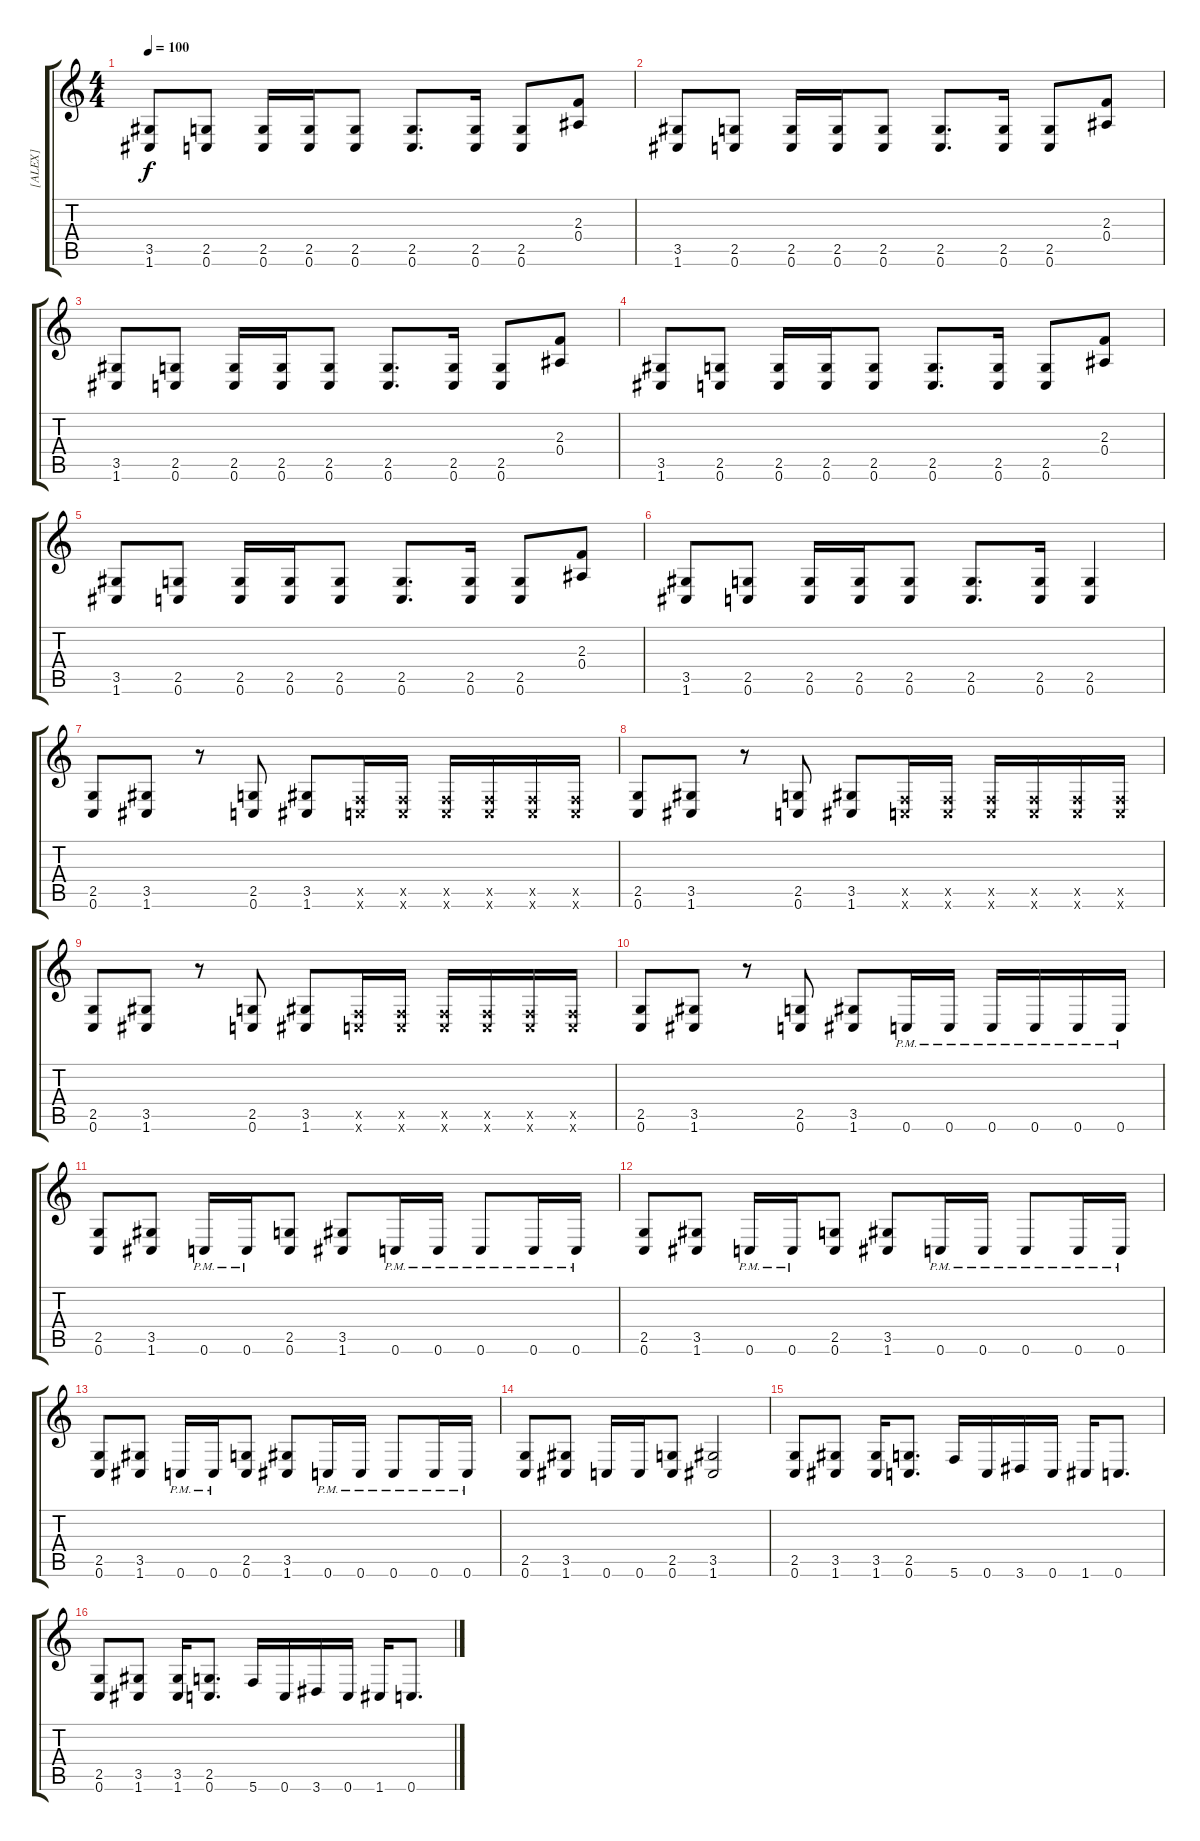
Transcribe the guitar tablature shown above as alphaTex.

\track ("[ALEX]" "[ALEX]") {instrument distortionguitar}
\staff {score tabs}
\tuning (C4 G3 Eb3 Bb2 F2 C2) {hide}
\ts (4 4)
\tempo 100
\clef g2
\ks c
(3.5 1.6).8{dy f} (2.5 0.6).8 (2.5 0.6).16 (2.5 0.6).16 (2.5 0.6).8 (2.5 0.6).8{d} (2.5 0.6).16 (2.5 0.6).8 (2.3 0.4).8 |
(3.5 1.6).8 (2.5 0.6).8 (2.5 0.6).16 (2.5 0.6).16 (2.5 0.6).8 (2.5 0.6).8{d} (2.5 0.6).16 (2.5 0.6).8 (2.3 0.4).8 |
(3.5 1.6).8 (2.5 0.6).8 (2.5 0.6).16 (2.5 0.6).16 (2.5 0.6).8 (2.5 0.6).8{d} (2.5 0.6).16 (2.5 0.6).8 (2.3 0.4).8 |
(3.5 1.6).8 (2.5 0.6).8 (2.5 0.6).16 (2.5 0.6).16 (2.5 0.6).8 (2.5 0.6).8{d} (2.5 0.6).16 (2.5 0.6).8 (2.3 0.4).8 |
(3.5 1.6).8 (2.5 0.6).8 (2.5 0.6).16 (2.5 0.6).16 (2.5 0.6).8 (2.5 0.6).8{d} (2.5 0.6).16 (2.5 0.6).8 (2.3 0.4).8 |
(3.5 1.6).8 (2.5 0.6).8 (2.5 0.6).16 (2.5 0.6).16 (2.5 0.6).8 (2.5 0.6).8{d} (2.5 0.6).16 (2.5 0.6).4 |
(2.5 0.6).8 (3.5 1.6).8 r.8 (2.5 0.6).8 (3.5 1.6).8 (0.5{x} 0.6{x}).16 (0.5{x} 0.6{x}).16 (0.5{x} 0.6{x}).16 (0.5{x} 0.6{x}).16 (0.5{x} 0.6{x}).16 (0.5{x} 0.6{x}).16 |
(2.5 0.6).8 (3.5 1.6).8 r.8 (2.5 0.6).8 (3.5 1.6).8 (0.5{x} 0.6{x}).16 (0.5{x} 0.6{x}).16 (0.5{x} 0.6{x}).16 (0.5{x} 0.6{x}).16 (0.5{x} 0.6{x}).16 (0.5{x} 0.6{x}).16 |
(2.5 0.6).8 (3.5 1.6).8 r.8 (2.5 0.6).8 (3.5 1.6).8 (0.5{x} 0.6{x}).16 (0.5{x} 0.6{x}).16 (0.5{x} 0.6{x}).16 (0.5{x} 0.6{x}).16 (0.5{x} 0.6{x}).16 (0.5{x} 0.6{x}).16 |
(2.5 0.6).8 (3.5 1.6).8 r.8 (2.5 0.6).8 (3.5 1.6).8 0.6{pm}.16 0.6{pm}.16 0.6{pm}.16 0.6{pm}.16 0.6{pm}.16 0.6{pm}.16 |
(2.5 0.6).8 (3.5 1.6).8 0.6{pm}.16 0.6{pm}.16 (2.5 0.6).8 (3.5 1.6).8 0.6{pm}.16 0.6{pm}.16 0.6{pm}.8 0.6{pm}.16 0.6{pm}.16 |
(2.5 0.6).8 (3.5 1.6).8 0.6{pm}.16 0.6{pm}.16 (2.5 0.6).8 (3.5 1.6).8 0.6{pm}.16 0.6{pm}.16 0.6{pm}.8 0.6{pm}.16 0.6{pm}.16 |
(2.5 0.6).8 (3.5 1.6).8 0.6{pm}.16 0.6{pm}.16 (2.5 0.6).8 (3.5 1.6).8 0.6{pm}.16 0.6{pm}.16 0.6{pm}.8 0.6{pm}.16 0.6{pm}.16 |
(2.5 0.6).8 (3.5 1.6).8 0.6.16 0.6.16 (2.5 0.6).8 (3.5 1.6).2 |
(2.5 0.6).8 (3.5 1.6).8 (3.5 1.6).16 (2.5 0.6).8{d} 5.6.16 0.6.16 3.6.16 0.6.16 1.6.16 0.6.8{d} |
(2.5 0.6).8 (3.5 1.6).8 (3.5 1.6).16 (2.5 0.6).8{d} 5.6.16 0.6.16 3.6.16 0.6.16 1.6.16 0.6.8{d}
